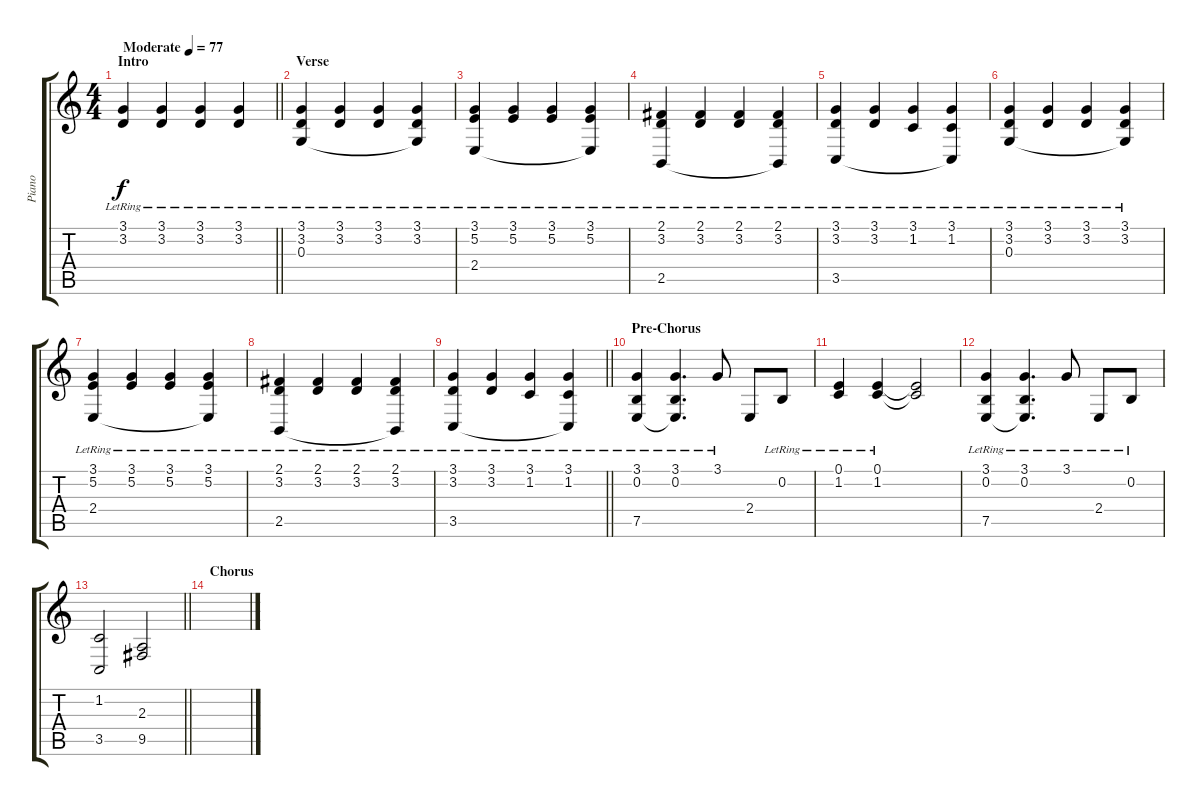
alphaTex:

\track ("Piano" "Piano") {instrument acousticgrandpiano}
\staff {score tabs}
\tuning (E4 B3 G3 D3 A2 E2) {hide}
\ts (4 4)
\section ("" "Intro")
\tempo (77 "Moderate")
\clef g2
\barLineRight lightlight
\ks c
(3.1{lr} 3.2{lr}).4{dy f instrument acousticgrandpiano} (3.1{lr} 3.2{lr}).4 (3.1{lr} 3.2{lr}).4 (3.1{lr} 3.2{lr}).4 |
\section ("" "Verse")
(3.1{lr} 3.2{lr} 0.3{lr}).4 (3.1{lr} 3.2{lr}).4 (3.1{lr} 3.2{lr}).4 (3.1{lr} 3.2{lr} 0.3{t}).4 |
(3.1{lr} 5.2{lr} 2.4{lr}).4 (3.1{lr} 5.2{lr}).4 (3.1{lr} 5.2{lr}).4 (3.1{lr} 5.2{lr} 2.4{t}).4 |
(2.1{lr} 3.2{lr} 2.5{lr}).4 (2.1{lr} 3.2{lr}).4 (2.1{lr} 3.2{lr}).4 (2.1{lr} 3.2{lr} 2.5{t}).4 |
(3.1{lr} 3.2{lr} 3.5{lr}).4 (3.1{lr} 3.2{lr}).4 (3.1{lr} 1.2).4 (3.1{lr} 1.2{lr} 3.5{t}).4 |
(3.1{lr} 3.2{lr} 0.3{lr}).4 (3.1{lr} 3.2{lr}).4 (3.1{lr} 3.2{lr}).4 (3.1{lr} 3.2{lr} 0.3{t}).4 |
(3.1{lr} 5.2{lr} 2.4{lr}).4 (3.1{lr} 5.2{lr}).4 (3.1{lr} 5.2{lr}).4 (3.1{lr} 5.2{lr} 2.4{t}).4 |
(2.1{lr} 3.2{lr} 2.5{lr}).4 (2.1{lr} 3.2{lr}).4 (2.1{lr} 3.2{lr}).4 (2.1{lr} 3.2{lr} 2.5{t}).4 |
\barLineRight lightlight
(3.1{lr} 3.2{lr} 3.5{lr}).4 (3.1{lr} 3.2).4 (3.1{lr} 1.2{lr}).4 (3.1{lr} 1.2{lr} 3.5{t}).4 |
\section ("" "Pre-Chorus")
(3.1{lr} 0.2{lr} 7.5{lr}).4 (3.1{lr} 0.2{lr} 7.5{t}).4{d} 3.1{lr}.8 2.4.8 0.2{lr}.8 |
(0.1{lr} 1.2{lr}).4 (0.1{lr} 1.2{lr}).4 (0.1{t} 1.2{t}).2 |
(3.1{lr} 0.2{lr} 7.5{lr}).4 (3.1{lr} 0.2{lr} 7.5{t}).4{d} 3.1{lr}.8 2.4{lr}.8 0.2{lr}.8 |
\barLineRight lightlight
(1.2 3.5).2 (2.3 9.5).2 |
\section ("" "Chorus")
